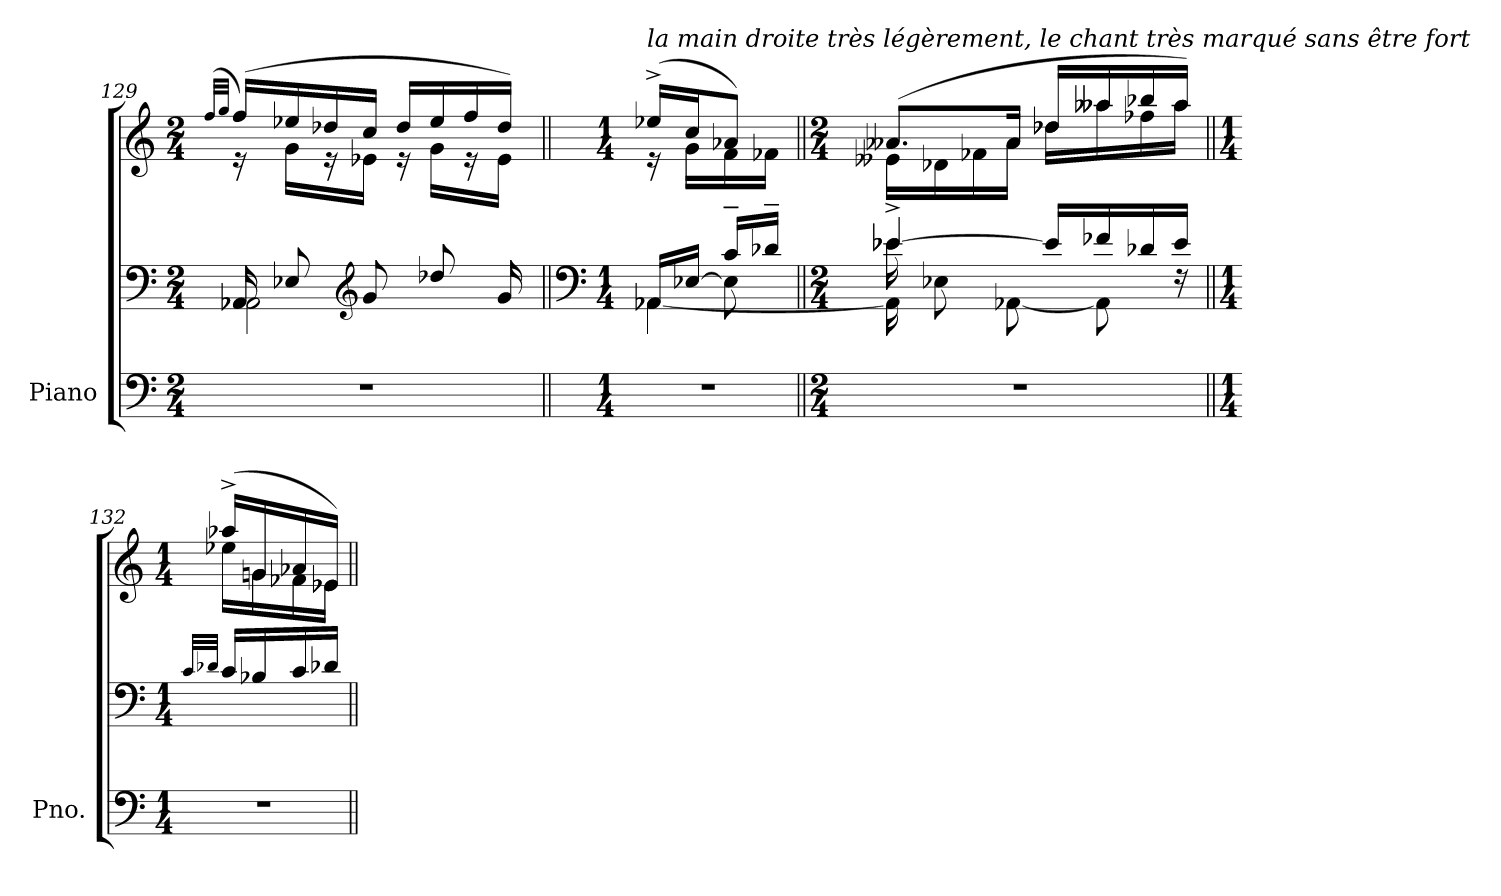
**kern	**kern	**kern	**dynam
*part1	*part1	*part1	*part1
*staff3	*staff2	*staff1	*staff1/2/3
*I"Piano	*	*	*
*I'Pno.	*	*	*
!!LO:PB:g=z
*clefF4	*clefF4	*clefG2	*
*k[]	*k[]	*k[]	*
*M2/4	*M2/4	*M2/4	*
=129	=129	=129	=129
.	.	(<32qff/LLL	.
.	.	32qgg/JJJ	.
!	!	!LO:TX:a:t=page 143	!
!	!LO:N:head=open	!	!LO:DY:b
*	*^	*^	*
2r	16AA-X/	2AA-\	(>16ff/LL)	16r	other-dynamics
.	8E-X/	.	16ee-X/	16g\LL	.
.	.	.	16dd-X/	16r	.
*	*clefG2	*	*	*	*
.	8g/	.	16cc/JJ	16e-X\JJ	.
.	.	.	16dd-/LL	16r	.
.	8dd-X/	.	16ee-/	16g\LL	.
.	.	.	16ff/	16r	.
.	16g/	.	16dd-/JJ)	16e-\JJ	.
*	*v	*v	*	*	*
=130||	=130||	=130||	=130||	=130||
*	*clefF4	*	*	*
*M1/4	*M1/4	*M1/4	*	*
*	*^	*	*	*
*	*	*^	*	*	*
!	!	!	!	!LO:TX:a:i:t=la main droite très légèrement,  le chant très marqué sans être fort	!	!
!	!	!	!	!	!	!LO:DY:b=2
!	!	!	!	!	!	!LO:DY:n=1:b
4r	16AA-X/LL	[4AA-\	8ryy	(>16ee-X^/LL	16r	mp pp
.	[16E-X/JJ	.	.	16cc/J	16g\LL	.
.	16c~/LL	.	8E-\]	8a-X/J)	16f\	.
.	16d-X~/JJ	.	.	.	16f-X\JJ	.
=131||	=131||	=131||	=131||	=131||	=131||	=131||
*M2/4	*M2/4	*	*	*M2/4	*	*
!	!	!	!	!	!	!LO:DY:b=2
!	!	!	!	!	!	!LO:DY:n=1:b
2r	[4e-X^/	16e-\	16AA-\]	(>8.a--X/L	16e--X\LL	mf pp
.	.	8E-X\	16ryy	.	16d-X\	.
.	.	.	8ryy	.	16f-X\	.
.	.	[8AA-X\	.	16a--/Jk	16a--\JJ	.
.	16e-/LL]	.	4ryy	16dd-X/LL	16dd-\LL	.
.	16f-X/	8AA-\]	.	16aa--X/	16aa--\	.
.	16d-X/	.	.	16bb-X/	16ff-X\	.
.	16e-/JJ	16rF	.	16aa--/JJ)	16aa--\JJ	.
*	*v	*v	*v	*	*	*
=132||	=132||	=132||	=132||	=132||
*M1/4	*M1/4	*M1/4	*	*
.	32qc/LLL	.	.	.
.	32qd-X/JJJ	.	.	.
4r	16c/LL	(>16aa-X^/LL	16ee-X\LL	.
.	16B-X/	16gn/	16g\	.
.	16c/	16a-X/	16f-X\	.
.	16d-/JJ	16e-X/JJ)	16e-\JJ	.
*	*	*v	*v	*
=||	=||	=||	=||
*-	*-	*-	*-
